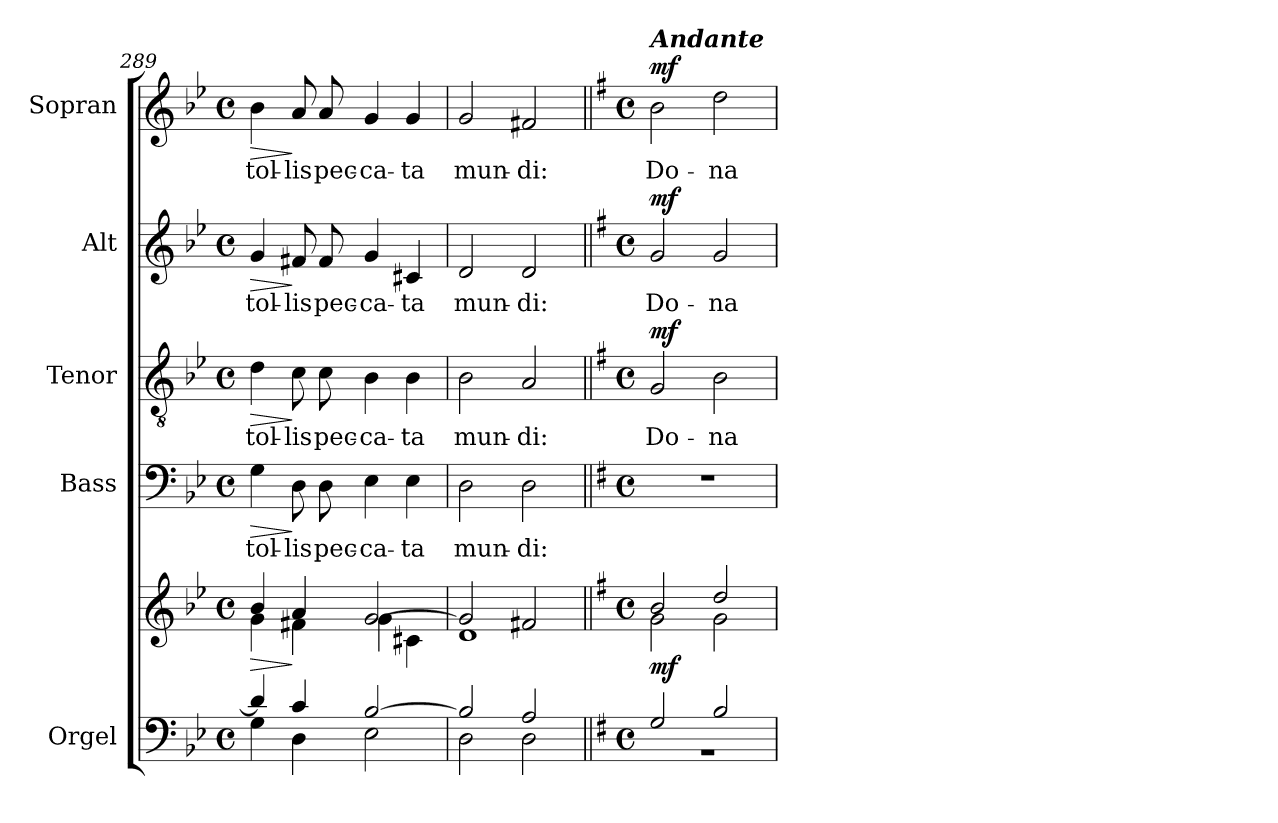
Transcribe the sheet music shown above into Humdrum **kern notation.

**kern	**kern	**dynam	**kern	**text	**dynam	**kern	**text	**dynam	**kern	**text	**dynam	**kern	**text	**dynam
*part5	*part5	*part5	*part4	*part4	*part4	*part3	*part3	*part3	*part2	*part2	*part2	*part1	*part1	*part1
*staff6	*staff5	*staff5/6	*staff4	*staff4	*staff4	*staff3	*staff3	*staff3	*staff2	*staff2	*staff2	*staff1	*staff1	*staff1
*I"Orgel	*	*	*I"Bass	*	*	*I"Tenor	*	*	*I"Alt	*	*	*I"Sopran	*	*
*I'Org.	*	*	*I'B.	*	*	*I'T.	*	*	*I'A.	*	*	*I'S.	*	*
*clefF4	*clefG2	*	*clefF4	*	*	*clefGv2	*	*	*clefG2	*	*	*clefG2	*	*
*k[b-e-]	*k[b-e-]	*	*k[b-e-]	*	*	*k[b-e-]	*	*	*k[b-e-]	*	*	*k[b-e-]	*	*
*B-:	*B-:	*	*B-:	*	*	*B-:	*	*	*B-:	*	*	*B-:	*	*
*M4/4	*M4/4	*	*M4/4	*	*	*M4/4	*	*	*M4/4	*	*	*M4/4	*	*
*met(c)	*met(c)	*	*met(c)	*	*	*met(c)	*	*	*met(c)	*	*	*met(c)	*	*
=289	=289	=289	=289	=289	=289	=289	=289	=289	=289	=289	=289	=289	=289	=289
*^	*	*	*	*	*	*	*	*	*	*	*	*	*	*
!	!	!	!LO:HP:b	!	!LO:LY:b	!LO:HP:b	!	!LO:LY:b	!LO:HP:b	!	!LO:LY:b	!LO:HP:b	!	!LO:LY:b	!LO:HP:b
*	*	*^	*	*	*	*	*	*	*	*	*	*	*	*	*
4d/]	4G\	4b-/	4g\	>	4G\	tol-	>	4d\	tol-	>	4g/	tol-	>	4b-\	tol-	>
!	!	!	!	!	!	!LO:LY:b	!	!	!LO:LY:b	!	!	!LO:LY:b	!	!	!LO:LY:b	!
4c/	4D\	4a/	4f#X\	]	8D\	-lis	]	8c\	-lis	]	8f#X/	-lis	]	8a/	-lis	]
!	!	!	!	!	!	!LO:LY:b	!	!	!LO:LY:b	!	!	!LO:LY:b	!	!	!LO:LY:b	!
.	.	.	.	.	8D\	pec-	.	8c\	pec-	.	8f#/	pec-	.	8a/	pec-	.
!	!	!	!	!	!	!LO:LY:b	!	!	!LO:LY:b	!	!	!LO:LY:b	!	!	!LO:LY:b	!
[>2B-/	2E-\	[>2g/	4g\	.	4E-\	-ca-	.	4B-\	-ca-	.	4g/	-ca-	.	4g/	-ca-	.
!	!	!	!	!	!	!LO:LY:b	!	!	!LO:LY:b	!	!	!LO:LY:b	!	!	!LO:LY:b	!
.	.	.	4c#X\	.	4E-\	-ta	.	4B-\	-ta	.	4c#X/	-ta	.	4g/	-ta	.
=290	=290	=290	=290	=290	=290	=290	=290	=290	=290	=290	=290	=290	=290	=290	=290	=290
!	!	!	!	!	!	!LO:LY:b	!	!	!LO:LY:b	!	!	!LO:LY:b	!	!	!LO:LY:b	!
2B-/]	2D\	2g/]	1d	.	2D\	mun-	.	2B-\	mun-	.	2d/	mun-	.	2g/	mun-	.
!	!	!	!	!	!	!LO:LY:b	!	!	!LO:LY:b	!	!	!LO:LY:b	!	!	!LO:LY:b	!
2A/	2D\	2f#X/	.	.	2D\	-di:	.	2A/	-di:	.	2d/	-di:	.	2f#X/	-di:	.
=291||	=291||	=291||	=291||	=291||	=291||	=291||	=291||	=291||	=291||	=291||	=291||	=291||	=291||	=291||	=291||	=291||
*k[f#]	*	*k[f#]	*	*	*k[f#]	*	*	*k[f#]	*	*	*k[f#]	*	*	*k[f#]	*	*
*G:	*	*G:	*	*	*G:	*	*	*G:	*	*	*G:	*	*	*G:	*	*
*M4/4	*	*M4/4	*	*	*M4/4	*	*	*M4/4	*	*	*M4/4	*	*	*M4/4	*	*
*met(c)	*	*met(c)	*	*	*met(c)	*	*	*met(c)	*	*	*met(c)	*	*	*met(c)	*	*
!	!	!	!	!	!	!	!	!	!	!	!	!	!	!LO:TX:a:Bi:t=Andante	!	!
!	!	!	!	!LO:DY:b	!	!	!	!	!LO:LY:b	!LO:DY:a	!	!LO:LY:b	!LO:DY:a	!	!LO:LY:b	!LO:DY:b
2G/	1rBB	2b/	2g\	mf	1r	.	.	2G/	Do-	mf	2g/	Do-	mf	2b\	Do-	mf
!	!	!	!	!	!	!	!	!	!LO:LY:b	!	!	!LO:LY:b	!	!	!LO:LY:b	!
2B/	.	2dd/	2g\	.	.	.	.	2B\	-na	.	2g/	-na	.	2dd\	-na	.
*v	*v	*	*	*	*	*	*	*	*	*	*	*	*	*	*	*
*	*v	*v	*	*	*	*	*	*	*	*	*	*	*	*	*
=	=	=	=	=	=	=	=	=	=	=	=	=	=	=
*-	*-	*-	*-	*-	*-	*-	*-	*-	*-	*-	*-	*-	*-	*-
